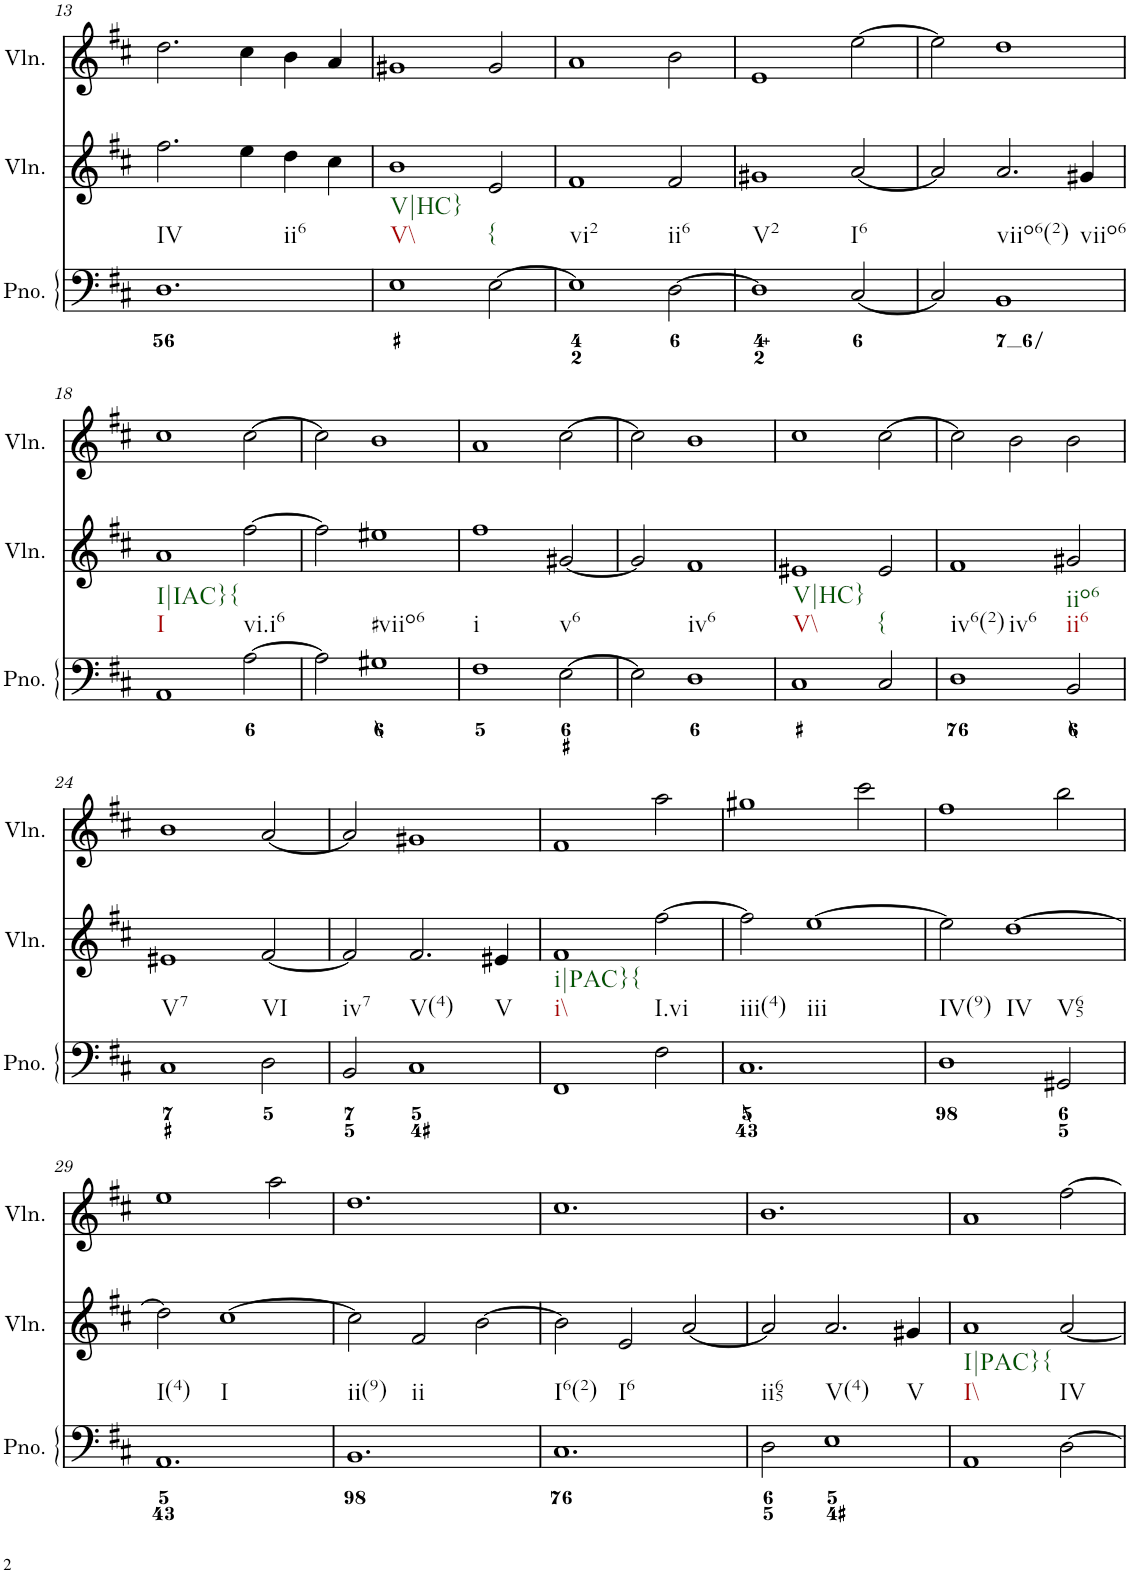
**kern	**kern	**kern
*part3	*part2	*part1
*staff3	*staff2	*staff1
*I"Piano	*I"Violin	*I"Violin
*I'Pno.	*I'Vln.	*I'Vln.
!!LO:PB:g=z
*clefF4	*clefG2	*clefG2
*k[f#c#]	*k[f#c#]	*k[f#c#]
*M3/2	*M3/2	*M3/2
=13	=13	=13
!LO:TX:b:t=IV	!	!
!LO:TX:b:t=ii6	!	!
1.D	2.ff#\	2.dd\
.	4ee\	4cc#\
.	4dd\	4b\
.	4cc#\	4a/
=14	=14	=14
!LO:TX:b:t=V\\	!	!
!LO:TX:b:t=V|HC}	!	!
1E	1b	1g#X
!LO:TX:b:t={	!	!
[2E\	2e/	2g#/
=15	=15	=15
!LO:TX:b:t=vi2	!	!
1E]	1f#	1a
!LO:TX:b:t=ii6	!	!
[2D\	2f#/	2b\
=16	=16	=16
!LO:TX:b:t=V2	!	!
1D]	1g#X	1e
!LO:TX:b:t=I6	!	!
[2C#/	[2a/	[2ee\
=17	=17	=17
2C#/]	2a/]	2ee\]
!LO:TX:b:t=viio6(2)	!	!
!LO:TX:b:t=viio6	!	!
1BB	2.a/	1dd
.	4g#X/	.
!!LO:LB:g=z
=18	=18	=18
!LO:TX:b:t=I	!	!
!LO:TX:b:t=I|IAC}{	!	!
1AA	1a	1cc#
!LO:TX:b:t=vi.i6	!	!
[2A\	[2ff#\	[2cc#\
=19	=19	=19
2A\]	2ff#\]	2cc#\]
!LO:TX:b:t=#viio6	!	!
1G#X	1ee#X	1b
=20	=20	=20
!LO:TX:b:t=i	!	!
1F#	1ff#	1a
!LO:TX:b:t=v6	!	!
[2E\	[2g#X/	[2cc#\
=21	=21	=21
2E\]	2g#/]	2cc#\]
!LO:TX:b:t=iv6	!	!
1D	1f#	1b
=22	=22	=22
!LO:TX:b:t=V\\	!	!
!LO:TX:b:t=V|HC}	!	!
1C#	1e#X	1cc#
!LO:TX:b:t={	!	!
2C#/	2e#/	[2cc#\
=23	=23	=23
!LO:TX:b:t=iv6(2)	!	!
!LO:TX:b:t=iv6	!	!
1D	1f#	2cc#\]
.	.	2b\
!LO:TX:b:t=ii6	!	!
!LO:TX:b:t=iio6	!	!
2BB/	2g#X/	2b\
!!LO:LB:g=z
=24	=24	=24
!LO:TX:b:t=V7	!	!
1C#	1e#X	1b
!LO:TX:b:t=VI	!	!
2D\	[2f#/	[2a/
=25	=25	=25
!LO:TX:b:t=iv7	!	!
2BB/	2f#/]	2a/]
!LO:TX:b:t=V(4)	!	!
!LO:TX:b:t=V	!	!
1C#	2.f#/	1g#X
.	4e#X/	.
=26	=26	=26
!LO:TX:b:t=i\\	!	!
!LO:TX:b:t=i|PAC}{	!	!
1FF#	1f#	1f#
!LO:TX:b:t=I.vi	!	!
2F#\	[2ff#\	2aa\
=27	=27	=27
!LO:TX:b:t=iii(4)	!	!
!LO:TX:b:t=iii	!	!
1.C#	2ff#\]	1gg#X
.	[1ee	.
.	.	2ccc#\
=28	=28	=28
!LO:TX:b:t=IV(9)	!	!
!LO:TX:b:t=IV	!	!
1D	2ee\]	1ff#
.	[1dd	.
!LO:TX:b:t=V65	!	!
2GG#X/	.	2bb\
!!LO:LB:g=z
=29	=29	=29
!LO:TX:b:t=I(4)	!	!
!LO:TX:b:t=I	!	!
1.AA	2dd\]	1ee
.	[1cc#	.
.	.	2aa\
=30	=30	=30
!LO:TX:b:t=ii(9)	!	!
!LO:TX:b:t=ii	!	!
1.BB	2cc#\]	1.dd
.	2f#/	.
.	[2b\	.
=31	=31	=31
!LO:TX:b:t=I6(2)	!	!
!LO:TX:b:t=I6	!	!
1.C#	2b\]	1.cc#
.	2e/	.
.	[2a/	.
=32	=32	=32
!LO:TX:b:t=ii65	!	!
2D\	2a/]	1.b
!LO:TX:b:t=V(4)	!	!
!LO:TX:b:t=V	!	!
1E	2.a/	.
.	4g#X/	.
=33	=33	=33
!LO:TX:b:t=I\\	!	!
!LO:TX:b:t=I|PAC}{	!	!
1AA	1a	1a
!LO:TX:b:t=IV	!	!
[2D\	[2a/	[2ff#\
=	=	=
*-	*-	*-
